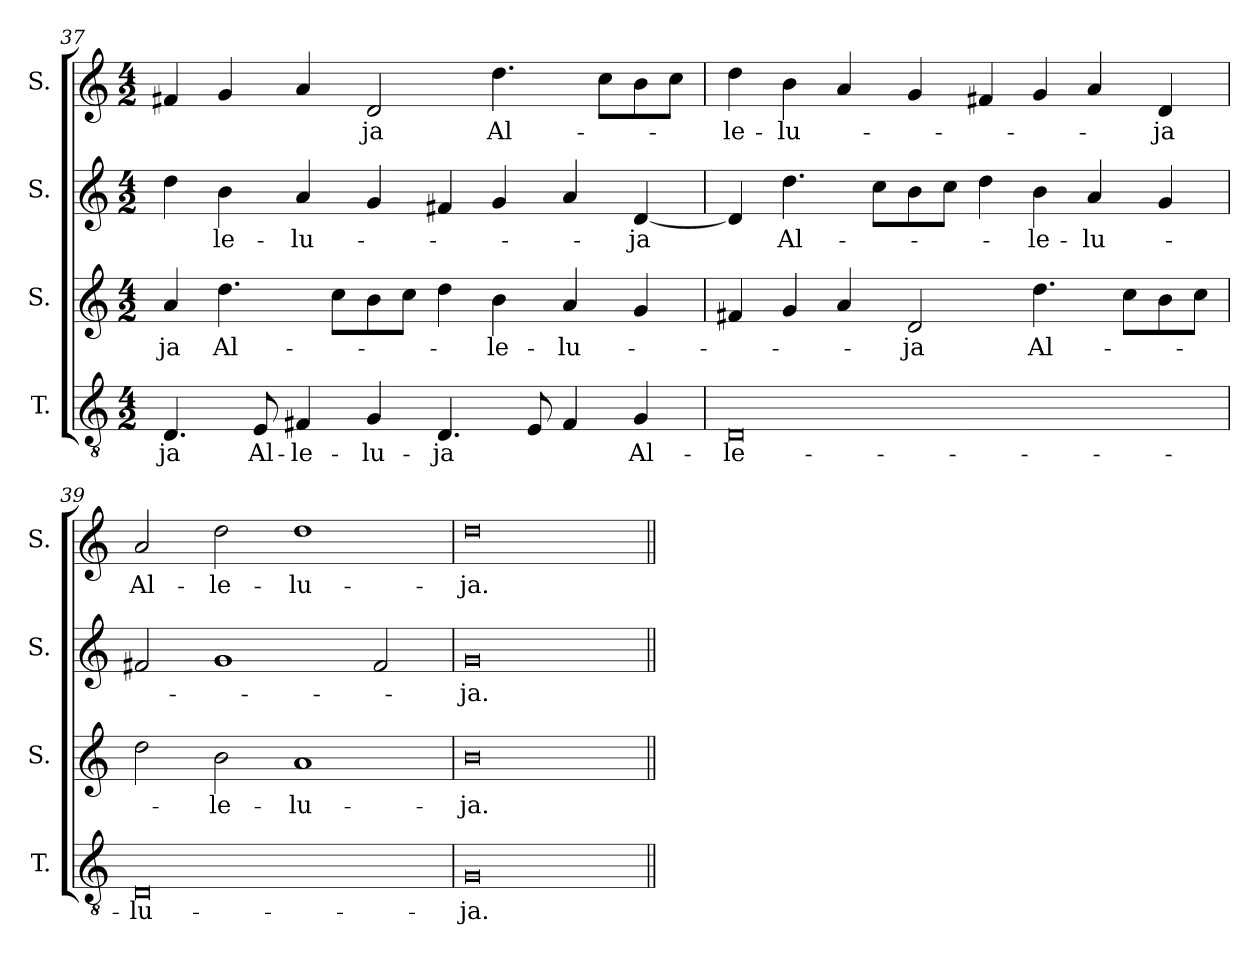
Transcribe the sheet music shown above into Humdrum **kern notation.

**kern	**text	**kern	**text	**kern	**text	**kern	**text
*part4	*part4	*part3	*part3	*part2	*part2	*part1	*part1
*staff4	*staff4	*staff3	*staff3	*staff2	*staff2	*staff1	*staff1
*I"T.	*	*I"S.	*	*I"S.	*	*I"S.	*
*I'T.	*	*I'S.	*	*I'S.	*	*I'S.	*
*clefGv2	*	*clefG2	*	*clefG2	*	*clefG2	*
*k[]	*	*k[]	*	*k[]	*	*k[]	*
*C:	*	*C:	*	*C:	*	*C:	*
*M4/2	*	*M4/2	*	*M4/2	*	*M4/2	*
=37	=37	=37	=37	=37	=37	=37	=37
!	!LO:LY:b:color=#000000	!	!	!	!	!	!
!	!	!	!LO:LY:b:color=#000000	!	!	!	!
4.Di/	-ja	4ai/	-ja	4ddi\	.	4f#Xi/	.
!	!	!	!LO:LY:b:color=#000000	!	!	!	!
!	!	!	!	!	!LO:LY:b:color=#000000	!	!
.	.	4.ddi\	Al-	4bi\	-le-	4gi/	.
!	!LO:LY:b:color=#000000	!	!	!	!	!	!
8Ei/	Al-	.	.	.	.	.	.
!	!LO:LY:b:color=#000000	!	!	!	!	!	!
!	!	!	!	!	!LO:LY:b:color=#000000	!	!
4F#Xi/	-le-	.	.	4ai/	-lu-	4ai/	.
.	.	8cci\L	.	.	.	.	.
!	!LO:LY:b:color=#000000	!	!	!	!	!	!
!	!	!	!	!	!	!	!LO:LY:b:color=#000000
4Gi/	-lu-	8bi\	.	4gi/	.	2di/	-ja
.	.	8cci\J	.	.	.	.	.
!	!LO:LY:b:color=#000000	!	!	!	!	!	!
4.Di/	-ja	4ddi\	.	4f#Xi/	.	.	.
!	!	!	!LO:LY:b:color=#000000	!	!	!	!
!	!	!	!	!	!	!	!LO:LY:b:color=#000000
.	.	4bi\	-le-	4gi/	.	4.ddi\	Al-
8Ei/	.	.	.	.	.	.	.
!	!	!	!LO:LY:b:color=#000000	!	!	!	!
4F#i/	.	4ai/	-lu-	4ai/	.	.	.
.	.	.	.	.	.	8cci\L	.
!	!LO:LY:b:color=#000000	!	!	!	!	!	!
!	!	!	!	!	!LO:LY:b:color=#000000	!	!
4Gi/	Al-	4gi/	.	[<4di/	-ja	8bi\	.
.	.	.	.	.	.	8cci\J	.
!!LO:LB:g=z
=38	=38	=38	=38	=38	=38	=38	=38
!	!LO:LY:b:color=#000000	!	!	!	!	!	!
!	!	!	!	!	!	!	!LO:LY:b:color=#000000
0Di	-le-	4f#Xi/	.	4di/]	.	4ddi\	-le-
!	!	!	!	!	!LO:LY:b:color=#000000	!	!
!	!	!	!	!	!	!	!LO:LY:b:color=#000000
.	.	4gi/	.	4.ddi\	Al-	4bi\	-lu-
.	.	4ai/	.	.	.	4ai/	.
.	.	.	.	8cci\L	.	.	.
!	!	!	!LO:LY:b:color=#000000	!	!	!	!
.	.	2di/	-ja	8bi\	.	4gi/	.
.	.	.	.	8cci\J	.	.	.
.	.	.	.	4ddi\	.	4f#Xi/	.
!	!	!	!LO:LY:b:color=#000000	!	!	!	!
!	!	!	!	!	!LO:LY:b:color=#000000	!	!
.	.	4.ddi\	Al-	4bi\	-le-	4gi/	.
!	!	!	!	!	!LO:LY:b:color=#000000	!	!
.	.	.	.	4ai/	-lu-	4ai/	.
.	.	8cci\L	.	.	.	.	.
!	!	!	!	!	!	!	!LO:LY:b:color=#000000
.	.	8bi\	.	4gi/	.	4di/	-ja
.	.	8cci\J	.	.	.	.	.
=39	=39	=39	=39	=39	=39	=39	=39
!	!LO:LY:b:color=#000000	!	!	!	!	!	!
!	!	!	!	!	!	!	!LO:LY:b:color=#000000
0Di	-lu-	2ddi\	.	2f#Xi/	.	2ai/	Al-
!	!	!	!LO:LY:b:color=#000000	!	!	!	!
!	!	!	!	!	!	!	!LO:LY:b:color=#000000
.	.	2bi\	-le-	1gi	.	2ddi\	-le-
!	!	!	!LO:LY:b:color=#000000	!	!	!	!
!	!	!	!	!	!	!	!LO:LY:b:color=#000000
.	.	1ai	-lu-	.	.	1ddi	-lu-
.	.	.	.	2f#i/	.	.	.
=40	=40	=40	=40	=40	=40	=40	=40
!	!LO:LY:b:color=#000000	!	!	!	!	!	!
!	!	!	!LO:LY:b:color=#000000	!	!	!	!
!	!	!	!	!	!LO:LY:b:color=#000000	!	!
!	!	!	!	!	!	!	!LO:LY:b:color=#000000
0Gi	-ja.	0bi	-ja.	0gi	-ja.	0ddi	-ja.
=||	=||	=||	=||	=||	=||	=||	=||
*-	*-	*-	*-	*-	*-	*-	*-
